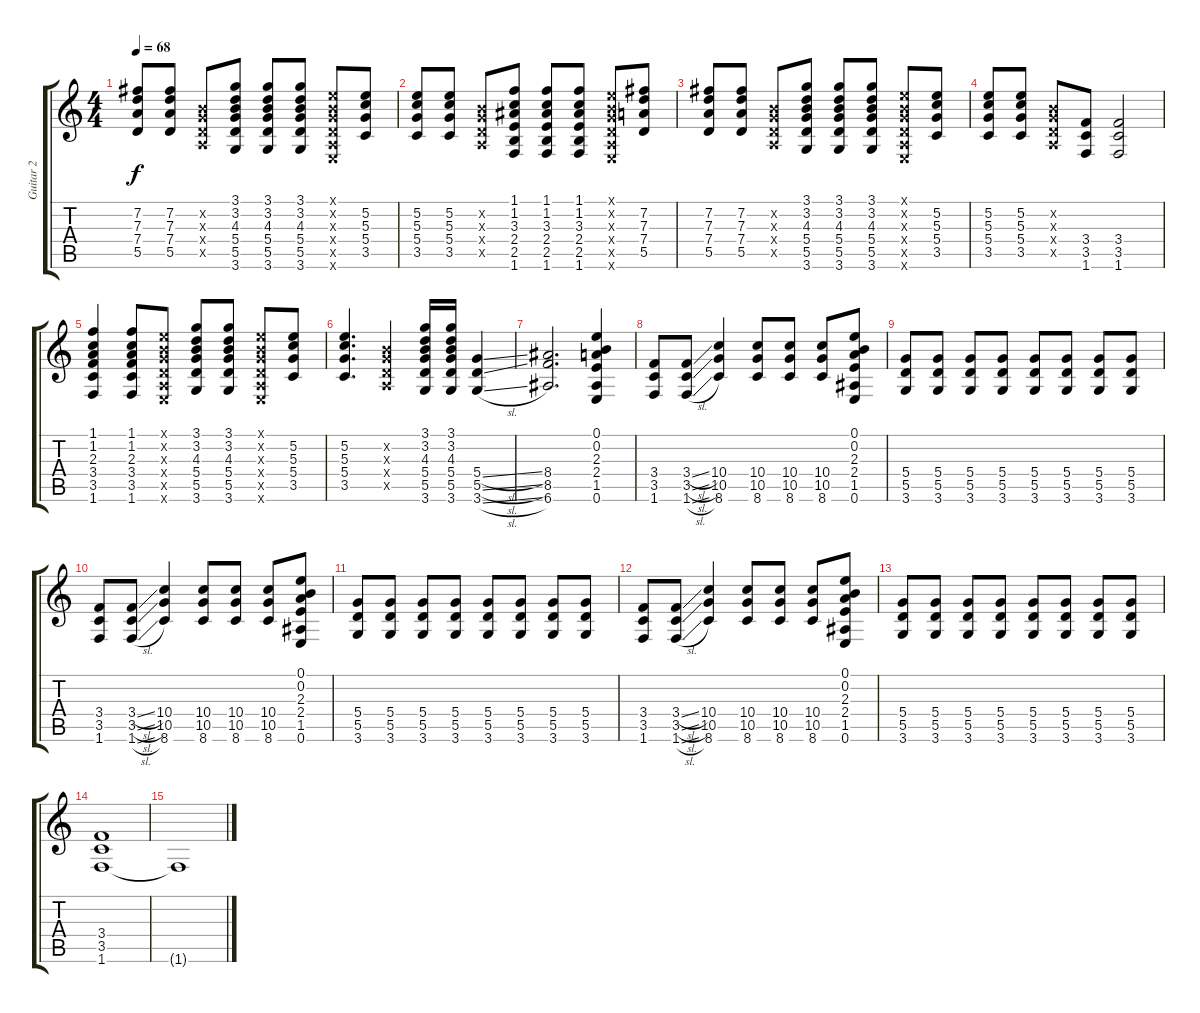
\track ("Guitar 2" "Guitar 2") {instrument electricguitarclean}
\staff {score tabs}
\tuning (E4 B3 G3 D3 A2 E2) {hide}
\ts (4 4)
\tempo 68
\clef g2
\ks c
(7.2 7.3 7.4 5.5).8{dy f} (7.2 7.3 7.4 5.5).8 (0.2{x} 0.3{x} 0.4{x} 0.5{x}).8 (3.1 3.2 4.3 5.4 5.5 3.6).8 (3.1 3.2 4.3 5.4 5.5 3.6).8 (3.1 3.2 4.3 5.4 5.5 3.6).8 (0.1{x} 0.2{x} 0.3{x} 0.4{x} 0.5{x} 0.6{x}).8 (5.2 5.3 5.4 3.5).8 |
(5.2 5.3 5.4 3.5).8 (5.2 5.3 5.4 3.5).8 (0.2{x} 0.3{x} 0.4{x} 0.5{x}).8 (1.1 1.2 3.3 2.4 2.5 1.6).8 (1.1 1.2 3.3 2.4 2.5 1.6).8 (1.1 1.2 3.3 2.4 2.5 1.6).8 (0.1{x} 0.2{x} 0.3{x} 0.4{x} 0.5{x} 0.6{x}).8 (7.2 7.3 7.4 5.5).8 |
(7.2 7.3 7.4 5.5).8 (7.2 7.3 7.4 5.5).8 (0.2{x} 0.3{x} 0.4{x} 0.5{x}).8 (3.1 3.2 4.3 5.4 5.5 3.6).8 (3.1 3.2 4.3 5.4 5.5 3.6).8 (3.1 3.2 4.3 5.4 5.5 3.6).8 (0.1{x} 0.2{x} 0.3{x} 0.4{x} 0.5{x} 0.6{x}).8 (5.2 5.3 5.4 3.5).8 |
(5.2 5.3 5.4 3.5).8 (5.2 5.3 5.4 3.5).8 (0.2{x} 0.3{x} 0.4{x} 0.5{x}).8 (3.4 3.5 1.6).8 (3.4 3.5 1.6).2 |
(1.1 1.2 2.3 3.4 3.5 1.6).4 (1.1 1.2 2.3 3.4 3.5 1.6).8 (0.1{x} 0.2{x} 0.3{x} 0.4{x} 0.5{x} 0.6{x}).8 (3.1 3.2 4.3 5.4 5.5 3.6).8 (3.1 3.2 4.3 5.4 5.5 3.6).8 (0.1{x} 0.2{x} 0.3{x} 0.4{x} 0.5{x} 0.6{x}).8 (5.2 5.3 5.4 3.5).8 |
(5.2 5.3 5.4 3.5).4{d} (0.2{x} 0.3{x} 0.4{x} 0.5{x}).4 (3.1 3.2 4.3 5.4 5.5 3.6).16 (3.1 3.2 4.3 5.4 5.5 3.6).16 (5.4{sl} 5.5{sl} 3.6{sl}).4 |
(8.4 8.5 6.6).2{d} (0.1 0.2 2.3 2.4 1.5 0.6).4 |
(3.4 3.5 1.6).8 (3.4{sl} 3.5{sl} 1.6{sl}).8 (10.4 10.5 8.6).4 (10.4 10.5 8.6).8 (10.4 10.5 8.6).8 (10.4 10.5 8.6).8 (0.1 0.2 2.3 2.4 1.5 0.6).8 |
(5.4 5.5 3.6).8 (5.4 5.5 3.6).8 (5.4 5.5 3.6).8 (5.4 5.5 3.6).8 (5.4 5.5 3.6).8 (5.4 5.5 3.6).8 (5.4 5.5 3.6).8 (5.4 5.5 3.6).8 |
(3.4 3.5 1.6).8 (3.4{sl} 3.5{sl} 1.6{sl}).8 (10.4 10.5 8.6).4 (10.4 10.5 8.6).8 (10.4 10.5 8.6).8 (10.4 10.5 8.6).8 (0.1 0.2 2.3 2.4 1.5 0.6).8 |
(5.4 5.5 3.6).8 (5.4 5.5 3.6).8 (5.4 5.5 3.6).8 (5.4 5.5 3.6).8 (5.4 5.5 3.6).8 (5.4 5.5 3.6).8 (5.4 5.5 3.6).8 (5.4 5.5 3.6).8 |
(3.4 3.5 1.6).8 (3.4{sl} 3.5{sl} 1.6{sl}).8 (10.4 10.5 8.6).4 (10.4 10.5 8.6).8 (10.4 10.5 8.6).8 (10.4 10.5 8.6).8 (0.1 0.2 2.3 2.4 1.5 0.6).8 |
(5.4 5.5 3.6).8 (5.4 5.5 3.6).8 (5.4 5.5 3.6).8 (5.4 5.5 3.6).8 (5.4 5.5 3.6).8 (5.4 5.5 3.6).8 (5.4 5.5 3.6).8 (5.4 5.5 3.6).8 |
(3.4 3.5 1.6).1 |
1.6{t}.1
